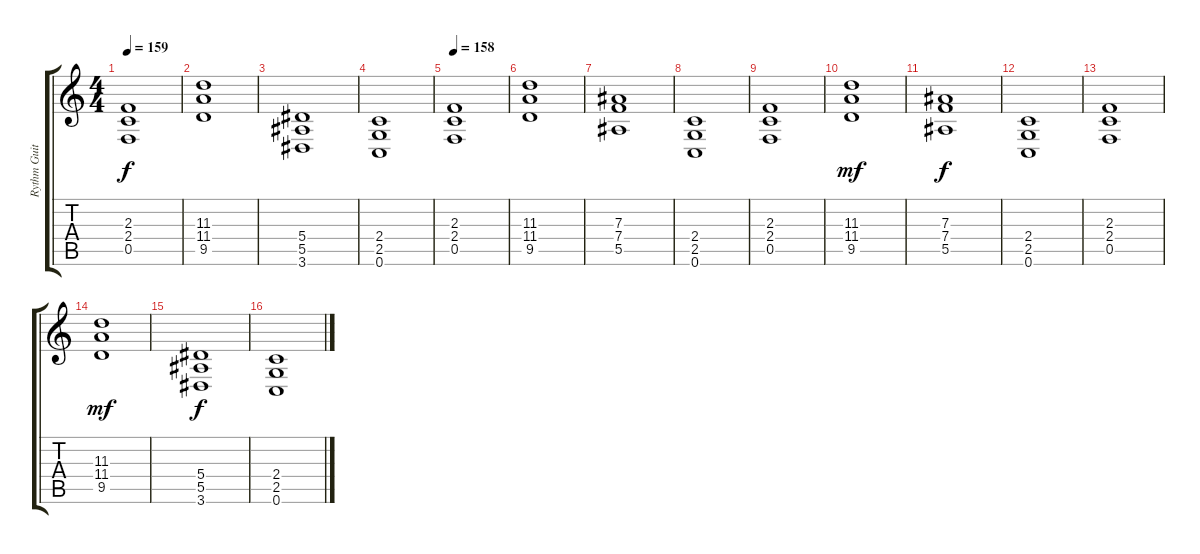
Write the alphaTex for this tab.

\track ("Rythm Guitar 2" "Rythm Guit") {instrument distortionguitar}
\staff {score tabs}
\tuning (C4 G3 Eb3 Bb2 F2 C2) {hide}
\ts (4 4)
\tempo 159
\clef g2
\ks c
(2.3 2.4 0.5).1{dy f} |
(11.3 11.4 9.5).1 |
(5.4 5.5 3.6).1 |
(2.4 2.5 0.6).1 |
\tempo 158
(2.3 2.4 0.5).1{volume 12} |
(11.3 11.4 9.5).1 |
(7.3 7.4 5.5).1{volume 10} |
(2.4 2.5 0.6).1 |
(2.3 2.4 0.5).1{volume 8} |
(11.3 11.4 9.5).1{dy mf} |
(7.3 7.4 5.5).1{dy f volume 6} |
(2.4 2.5 0.6).1 |
(2.3 2.4 0.5).1{volume 4} |
(11.3 11.4 9.5).1{dy mf} |
(5.4 5.5 3.6).1{dy f volume 0} |
(2.4 2.5 0.6).1
